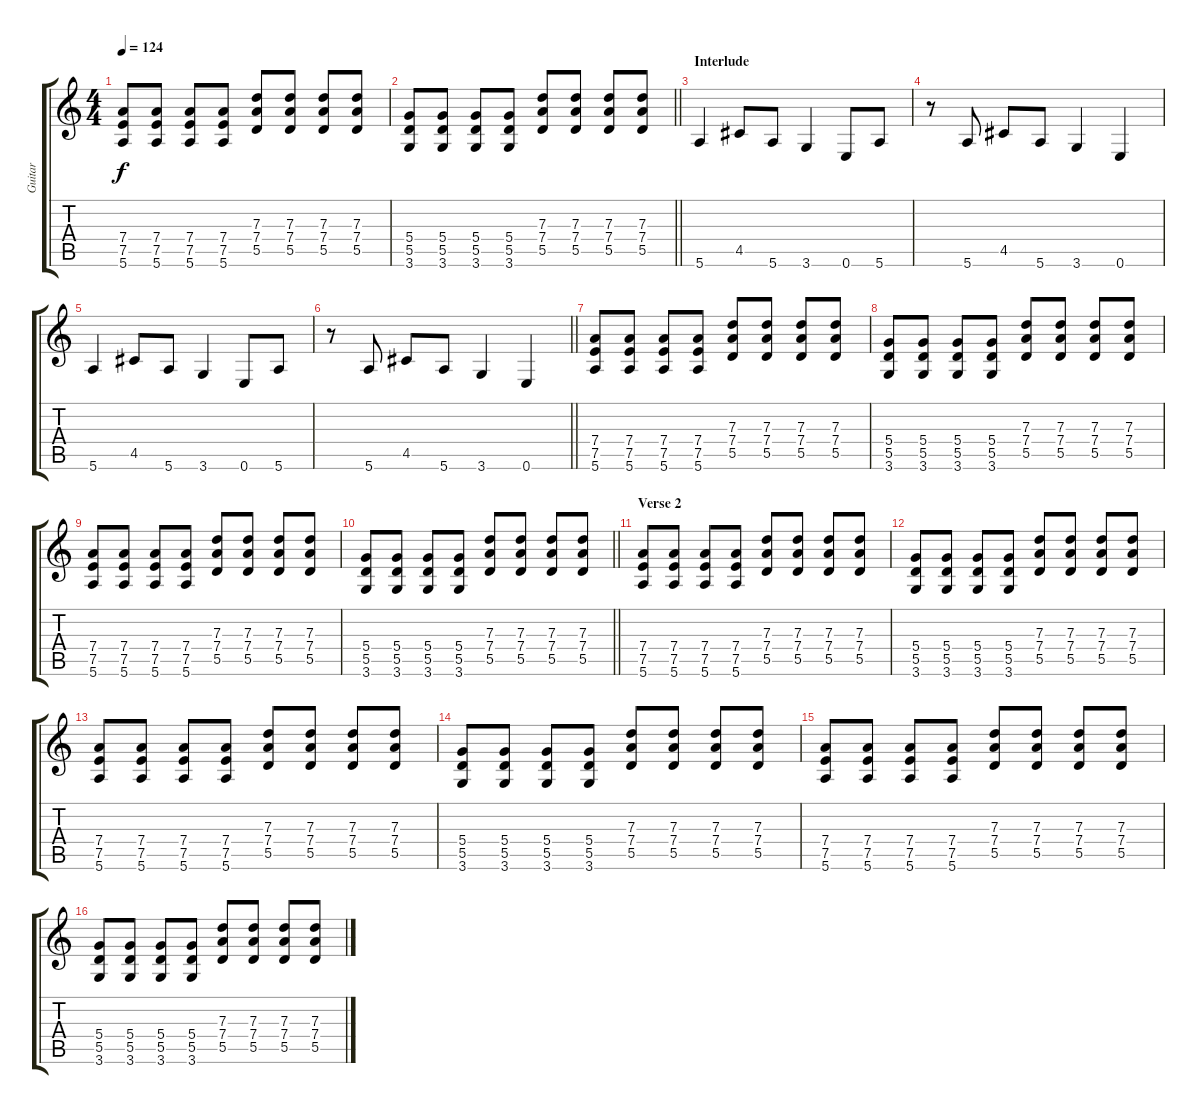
\track ("Guitar" "Guitar") {instrument electricguitarclean}
\staff {score tabs}
\tuning (E4 B3 G3 D3 A2 E2) {hide}
\ts (4 4)
\tempo 124
\clef g2
\ks c
(7.4 7.5 5.6).8{dy f} (7.4 7.5 5.6).8 (7.4 7.5 5.6).8 (7.4 7.5 5.6).8 (7.3 7.4 5.5).8 (7.3 7.4 5.5).8 (7.3 7.4 5.5).8 (7.3 7.4 5.5).8 |
\barLineRight lightlight
(5.4 5.5 3.6).8 (5.4 5.5 3.6).8 (5.4 5.5 3.6).8 (5.4 5.5 3.6).8 (7.3 7.4 5.5).8 (7.3 7.4 5.5).8 (7.3 7.4 5.5).8 (7.3 7.4 5.5).8 |
\section ("" "Interlude")
5.6.4 4.5.8 5.6.8 3.6.4 0.6.8 5.6.8 |
r.8 5.6.8 4.5.8 5.6.8 3.6.4 0.6.4 |
5.6.4 4.5.8 5.6.8 3.6.4 0.6.8 5.6.8 |
\barLineRight lightlight
r.8 5.6.8 4.5.8 5.6.8 3.6.4 0.6.4 |
(7.4 7.5 5.6).8 (7.4 7.5 5.6).8 (7.4 7.5 5.6).8 (7.4 7.5 5.6).8 (7.3 7.4 5.5).8 (7.3 7.4 5.5).8 (7.3 7.4 5.5).8 (7.3 7.4 5.5).8 |
(5.4 5.5 3.6).8 (5.4 5.5 3.6).8 (5.4 5.5 3.6).8 (5.4 5.5 3.6).8 (7.3 7.4 5.5).8 (7.3 7.4 5.5).8 (7.3 7.4 5.5).8 (7.3 7.4 5.5).8 |
(7.4 7.5 5.6).8 (7.4 7.5 5.6).8 (7.4 7.5 5.6).8 (7.4 7.5 5.6).8 (7.3 7.4 5.5).8 (7.3 7.4 5.5).8 (7.3 7.4 5.5).8 (7.3 7.4 5.5).8 |
\barLineRight lightlight
(5.4 5.5 3.6).8 (5.4 5.5 3.6).8 (5.4 5.5 3.6).8 (5.4 5.5 3.6).8 (7.3 7.4 5.5).8 (7.3 7.4 5.5).8 (7.3 7.4 5.5).8 (7.3 7.4 5.5).8 |
\section ("" "Verse 2")
(7.4 7.5 5.6).8 (7.4 7.5 5.6).8 (7.4 7.5 5.6).8 (7.4 7.5 5.6).8 (7.3 7.4 5.5).8 (7.3 7.4 5.5).8 (7.3 7.4 5.5).8 (7.3 7.4 5.5).8 |
(5.4 5.5 3.6).8 (5.4 5.5 3.6).8 (5.4 5.5 3.6).8 (5.4 5.5 3.6).8 (7.3 7.4 5.5).8 (7.3 7.4 5.5).8 (7.3 7.4 5.5).8 (7.3 7.4 5.5).8 |
(7.4 7.5 5.6).8 (7.4 7.5 5.6).8 (7.4 7.5 5.6).8 (7.4 7.5 5.6).8 (7.3 7.4 5.5).8 (7.3 7.4 5.5).8 (7.3 7.4 5.5).8 (7.3 7.4 5.5).8 |
(5.4 5.5 3.6).8 (5.4 5.5 3.6).8 (5.4 5.5 3.6).8 (5.4 5.5 3.6).8 (7.3 7.4 5.5).8 (7.3 7.4 5.5).8 (7.3 7.4 5.5).8 (7.3 7.4 5.5).8 |
(7.4 7.5 5.6).8 (7.4 7.5 5.6).8 (7.4 7.5 5.6).8 (7.4 7.5 5.6).8 (7.3 7.4 5.5).8 (7.3 7.4 5.5).8 (7.3 7.4 5.5).8 (7.3 7.4 5.5).8 |
(5.4 5.5 3.6).8 (5.4 5.5 3.6).8 (5.4 5.5 3.6).8 (5.4 5.5 3.6).8 (7.3 7.4 5.5).8 (7.3 7.4 5.5).8 (7.3 7.4 5.5).8 (7.3 7.4 5.5).8
